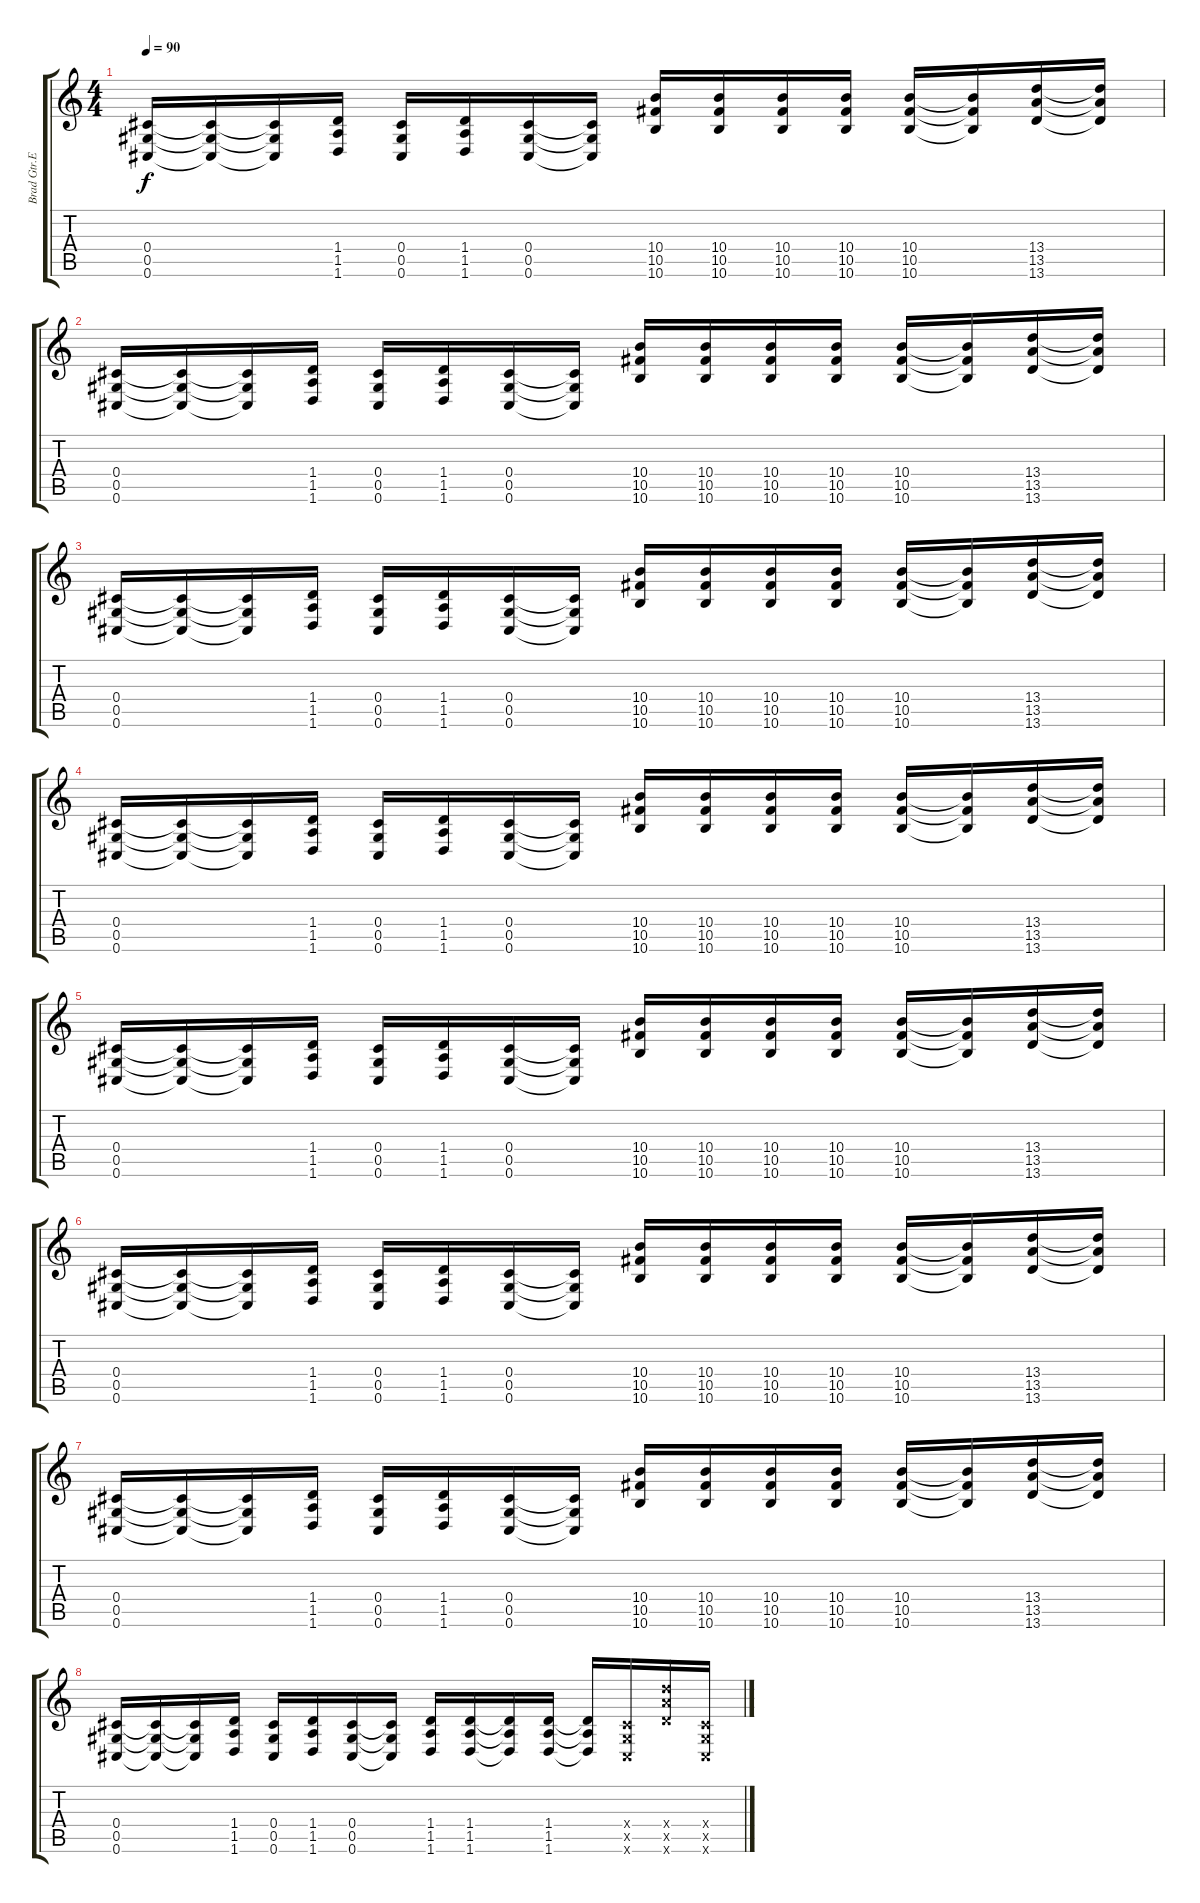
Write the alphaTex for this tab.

\track ("Brad Gtr.Effect" "Brad Gtr.E") {instrument distortionguitar}
\staff {score tabs}
\tuning (Eb4 Bb3 Gb3 Db3 Ab2 Db2) {hide}
\ts (4 4)
\tempo 90
\clef g2
\ks c
(0.4 0.5 0.6).16{dy f} (0.4{t} 0.5{t} 0.6{t}).16 (0.4{t} 0.5{t} 0.6{t}).16 (1.4 1.5 1.6).16 (0.4 0.5 0.6).16 (1.4 1.5 1.6).16 (0.4 0.5 0.6).16 (0.4{t} 0.5{t} 0.6{t}).16 (10.4 10.5 10.6).16 (10.4 10.5 10.6).16 (10.4 10.5 10.6).16 (10.4 10.5 10.6).16 (10.4 10.5 10.6).16 (10.4{t} 10.5{t} 10.6{t}).16 (13.4 13.5 13.6).16 (13.4{t} 13.5{t} 13.6{t}).16 |
(0.4 0.5 0.6).16 (0.4{t} 0.5{t} 0.6{t}).16 (0.4{t} 0.5{t} 0.6{t}).16 (1.4 1.5 1.6).16 (0.4 0.5 0.6).16 (1.4 1.5 1.6).16 (0.4 0.5 0.6).16 (0.4{t} 0.5{t} 0.6{t}).16 (10.4 10.5 10.6).16 (10.4 10.5 10.6).16 (10.4 10.5 10.6).16 (10.4 10.5 10.6).16 (10.4 10.5 10.6).16 (10.4{t} 10.5{t} 10.6{t}).16 (13.4 13.5 13.6).16 (13.4{t} 13.5{t} 13.6{t}).16 |
(0.4 0.5 0.6).16 (0.4{t} 0.5{t} 0.6{t}).16 (0.4{t} 0.5{t} 0.6{t}).16 (1.4 1.5 1.6).16 (0.4 0.5 0.6).16 (1.4 1.5 1.6).16 (0.4 0.5 0.6).16 (0.4{t} 0.5{t} 0.6{t}).16 (10.4 10.5 10.6).16 (10.4 10.5 10.6).16 (10.4 10.5 10.6).16 (10.4 10.5 10.6).16 (10.4 10.5 10.6).16 (10.4{t} 10.5{t} 10.6{t}).16 (13.4 13.5 13.6).16 (13.4{t} 13.5{t} 13.6{t}).16 |
(0.4 0.5 0.6).16 (0.4{t} 0.5{t} 0.6{t}).16 (0.4{t} 0.5{t} 0.6{t}).16 (1.4 1.5 1.6).16 (0.4 0.5 0.6).16 (1.4 1.5 1.6).16 (0.4 0.5 0.6).16 (0.4{t} 0.5{t} 0.6{t}).16 (10.4 10.5 10.6).16 (10.4 10.5 10.6).16 (10.4 10.5 10.6).16 (10.4 10.5 10.6).16 (10.4 10.5 10.6).16 (10.4{t} 10.5{t} 10.6{t}).16 (13.4 13.5 13.6).16 (13.4{t} 13.5{t} 13.6{t}).16 |
(0.4 0.5 0.6).16 (0.4{t} 0.5{t} 0.6{t}).16 (0.4{t} 0.5{t} 0.6{t}).16 (1.4 1.5 1.6).16 (0.4 0.5 0.6).16 (1.4 1.5 1.6).16 (0.4 0.5 0.6).16 (0.4{t} 0.5{t} 0.6{t}).16 (10.4 10.5 10.6).16 (10.4 10.5 10.6).16 (10.4 10.5 10.6).16 (10.4 10.5 10.6).16 (10.4 10.5 10.6).16 (10.4{t} 10.5{t} 10.6{t}).16 (13.4 13.5 13.6).16 (13.4{t} 13.5{t} 13.6{t}).16 |
(0.4 0.5 0.6).16 (0.4{t} 0.5{t} 0.6{t}).16 (0.4{t} 0.5{t} 0.6{t}).16 (1.4 1.5 1.6).16 (0.4 0.5 0.6).16 (1.4 1.5 1.6).16 (0.4 0.5 0.6).16 (0.4{t} 0.5{t} 0.6{t}).16 (10.4 10.5 10.6).16 (10.4 10.5 10.6).16 (10.4 10.5 10.6).16 (10.4 10.5 10.6).16 (10.4 10.5 10.6).16 (10.4{t} 10.5{t} 10.6{t}).16 (13.4 13.5 13.6).16 (13.4{t} 13.5{t} 13.6{t}).16 |
(0.4 0.5 0.6).16 (0.4{t} 0.5{t} 0.6{t}).16 (0.4{t} 0.5{t} 0.6{t}).16 (1.4 1.5 1.6).16 (0.4 0.5 0.6).16 (1.4 1.5 1.6).16 (0.4 0.5 0.6).16 (0.4{t} 0.5{t} 0.6{t}).16 (10.4 10.5 10.6).16 (10.4 10.5 10.6).16 (10.4 10.5 10.6).16 (10.4 10.5 10.6).16 (10.4 10.5 10.6).16 (10.4{t} 10.5{t} 10.6{t}).16 (13.4 13.5 13.6).16 (13.4{t} 13.5{t} 13.6{t}).16 |
(0.4 0.5 0.6).16 (0.4{t} 0.5{t} 0.6{t}).16 (0.4{t} 0.5{t} 0.6{t}).16 (1.4 1.5 1.6).16 (0.4 0.5 0.6).16 (1.4 1.5 1.6).16 (0.4 0.5 0.6).16 (0.4{t} 0.5{t} 0.6{t}).16 (1.4 1.5 1.6).16 (1.4 1.5 1.6).16 (1.4{t} 1.5{t} 1.6{t}).16 (1.4 1.5 1.6).16 (1.4{t} 1.5{t} 1.6{t}).16 (0.4{x} 0.5{x} 0.6{x}).16 (13.4{x} 13.5{x} 13.6{x}).16 (0.4{x} 0.5{x} 0.6{x}).16
